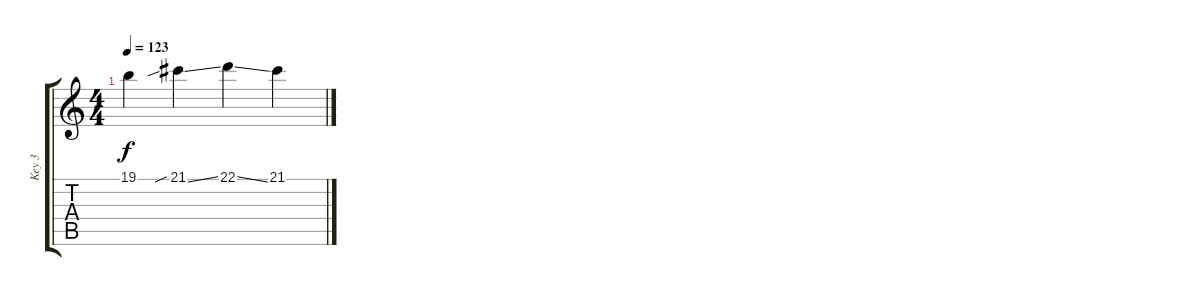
\track ("Key 3" "Key 3") {instrument synthvoice}
\staff {score tabs}
\tuning (E4 B3 G3 D3 A2 E2) {hide}
\ts (4 4)
\tempo 123
\clef g2
\ks c
19.1.4{dy f} 21.1{sib ss}.4 22.1{ss}.4 21.1.4
